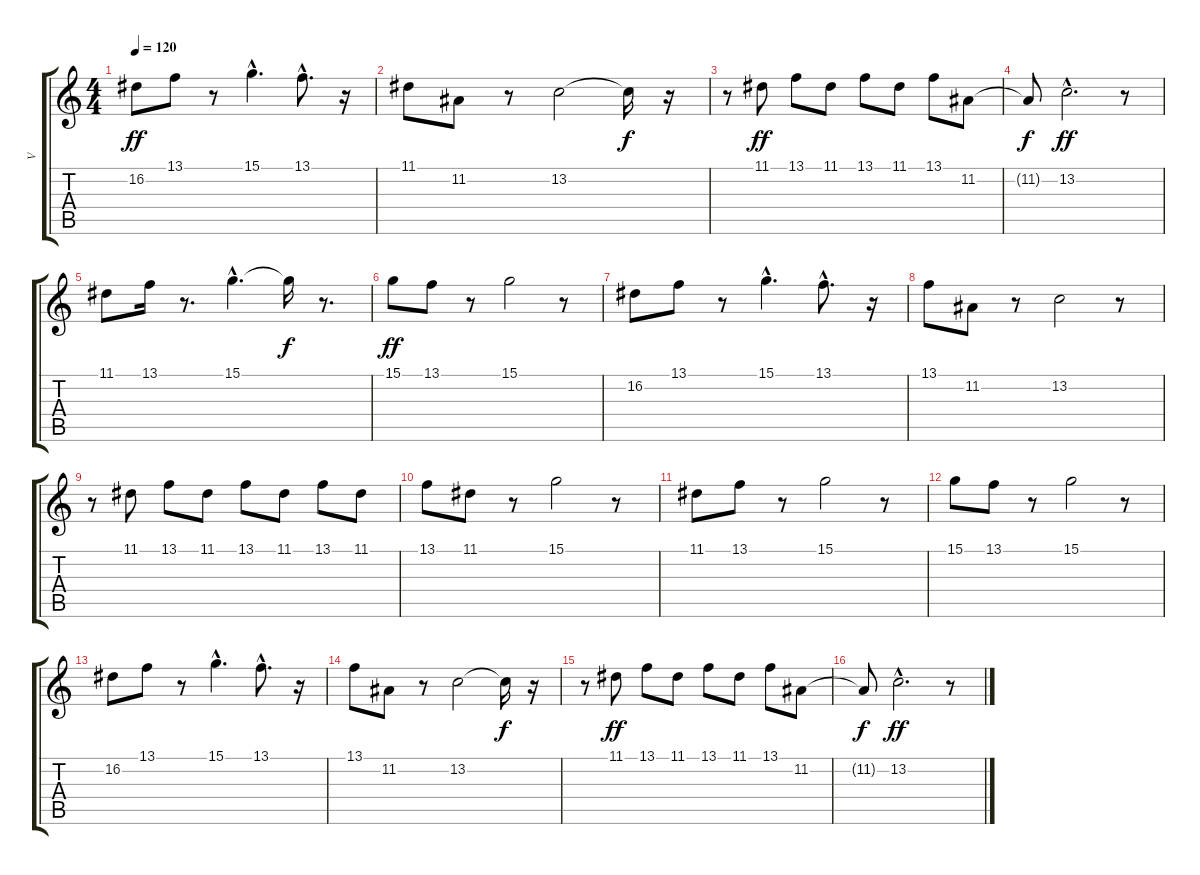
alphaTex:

\track ("V" "V") {instrument flute}
\staff {score tabs}
\tuning (E4 B3 G3 D3 A2 E2) {hide}
\ts (4 4)
\tempo 120
\clef g2
\ks c
16.2.8{dy ff} 13.1.8 r.8 15.1{hac}.4{d} 13.1{hac}.8{d} r.16 |
11.1.8 11.2.8 r.8 13.2.2 13.2{t}.16{dy f} r.16 |
r.8 11.1.8{dy ff} 13.1.8 11.1.8 13.1.8 11.1.8 13.1.8 11.2.8 |
11.2{t}.8{dy f} 13.2{hac}.2{d dy ff} r.8 |
11.1.8 13.1.16 r.8{d} 15.1{hac}.4{d} 15.1{t}.16{dy f} r.8{d} |
15.1.8{dy ff} 13.1.8 r.8 15.1.2 r.8 |
16.2.8 13.1.8 r.8 15.1{hac}.4{d} 13.1{hac}.8{d} r.16 |
13.1.8 11.2.8 r.8 13.2.2 r.8 |
r.8 11.1.8 13.1.8 11.1.8 13.1.8 11.1.8 13.1.8 11.1.8 |
13.1.8 11.1.8 r.8 15.1.2 r.8 |
11.1.8 13.1.8 r.8 15.1.2 r.8 |
15.1.8 13.1.8 r.8 15.1.2 r.8 |
16.2.8 13.1.8 r.8 15.1{hac}.4{d} 13.1{hac}.8{d} r.16 |
13.1.8 11.2.8 r.8 13.2.2 13.2{t}.16{dy f} r.16 |
r.8 11.1.8{dy ff} 13.1.8 11.1.8 13.1.8 11.1.8 13.1.8 11.2.8 |
11.2{t}.8{dy f} 13.2{hac}.2{d dy ff} r.8
